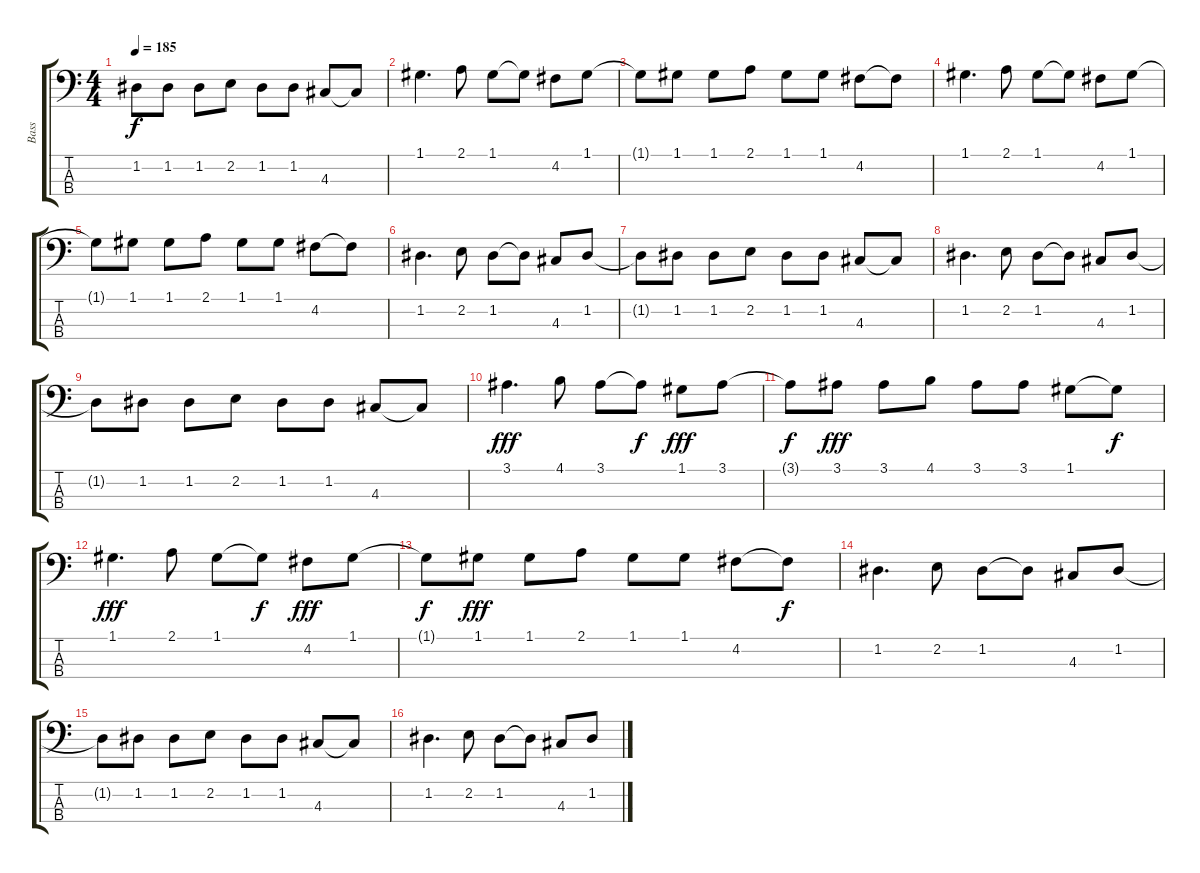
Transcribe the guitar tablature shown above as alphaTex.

\track ("Bass" "Bass") {instrument electricbassfinger}
\staff {score tabs}
\tuning (G2 D2 A1 E1) {hide}
\ts (4 4)
\tempo 185
\clef f4
\ks c
1.2{t}.8{dy f} 1.2.8 1.2.8 2.2.8 1.2.8 1.2.8 4.3.8 4.3{t}.8 |
1.1.4{d} 2.1.8 1.1.8 1.1{t}.8 4.2.8 1.1.8 |
1.1{t}.8 1.1.8 1.1.8 2.1.8 1.1.8 1.1.8 4.2.8 4.2{t}.8 |
1.1.4{d} 2.1.8 1.1.8 1.1{t}.8 4.2.8 1.1.8 |
1.1{t}.8 1.1.8 1.1.8 2.1.8 1.1.8 1.1.8 4.2.8 4.2{t}.8 |
1.2.4{d} 2.2.8 1.2.8 1.2{t}.8 4.3.8 1.2.8 |
1.2{t}.8 1.2.8 1.2.8 2.2.8 1.2.8 1.2.8 4.3.8 4.3{t}.8 |
1.2.4{d} 2.2.8 1.2.8 1.2{t}.8 4.3.8 1.2.8 |
1.2{t}.8 1.2.8 1.2.8 2.2.8 1.2.8 1.2.8 4.3.8 4.3{t}.8 |
3.1.4{d dy fff} 4.1.8 3.1.8 3.1{t}.8{dy f} 1.1.8{dy fff} 3.1.8 |
3.1{t}.8{dy f} 3.1.8{dy fff} 3.1.8 4.1.8 3.1.8 3.1.8 1.1.8 1.1{t}.8{dy f} |
1.1.4{d dy fff} 2.1.8 1.1.8 1.1{t}.8{dy f} 4.2.8{dy fff} 1.1.8 |
1.1{t}.8{dy f} 1.1.8{dy fff} 1.1.8 2.1.8 1.1.8 1.1.8 4.2.8 4.2{t}.8{dy f} |
1.2.4{d} 2.2.8 1.2.8 1.2{t}.8 4.3.8 1.2.8 |
1.2{t}.8 1.2.8 1.2.8 2.2.8 1.2.8 1.2.8 4.3.8 4.3{t}.8 |
1.2.4{d} 2.2.8 1.2.8 1.2{t}.8 4.3.8 1.2.8
